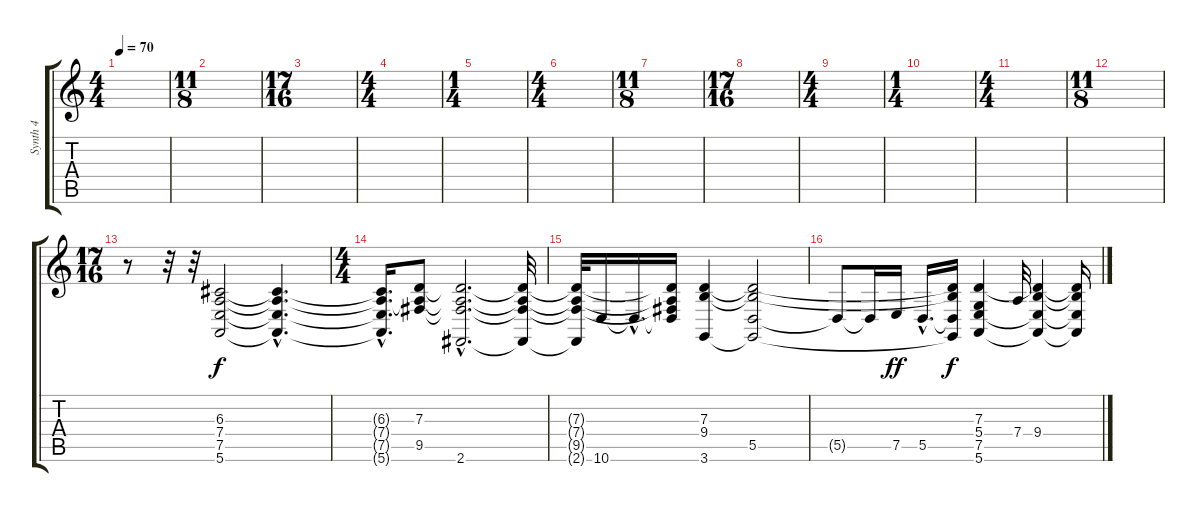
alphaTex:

\track ("Synth 4" "Synth 4") {instrument lead1square}
\staff {score tabs}
\tuning (E4 B3 G3 D3 A2 E2) {hide}
\ts (4 4)
\tempo 70
\clef g2
\ks c
|
\ts (11 8)
|
\ts (17 16)
|
\ts (4 4)
|
\ts (1 4)
|
\ts (4 4)
|
\ts (11 8)
|
\ts (17 16)
|
\ts (4 4)
|
\ts (1 4)
|
\ts (4 4)
|
\ts (11 8)
|
\ts (17 16)
r.8{volume 0} r.32 r.32 (6.3 7.4 7.5 5.6).2{volume 14} (6.3{hac t} 7.4{hac t} 7.5{hac t} 5.6{hac t}).4{d} |
\ts (4 4)
(6.3{hac t} 7.4{hac t} 7.5{hac t} 5.6{hac t}).16{d} (7.3 7.4{t} 9.5).8 (7.3{hac t} 7.4{hac t} 9.5{hac t} 2.6{hac}).2{d} (7.3{t} 7.4{t} 9.5{t} 2.6{t}).32 |
(7.3{t} 7.4{t} 9.5{t} 2.6{t}).32 10.6.16 10.6{hac t}.16{d} (7.3{t} 7.4{t} 9.5{t} 10.6{t}).16 (7.3 9.4 3.6).4 (7.3{t} 9.4{t} 5.5 3.6{t}).2 |
5.5{t}.8 5.5{t}.16 7.5.16{dy ff} 5.5{hac}.16{d} (7.3{t} 9.4{t} 5.5{t} 3.6{t}).16{dy f} (7.3 5.4 7.5 5.6).4 7.4.32 (7.3{t} 9.4 7.5{t} 5.6{t}).4 (7.3{t} 9.4{t} 7.5{t} 5.6{t}).16
